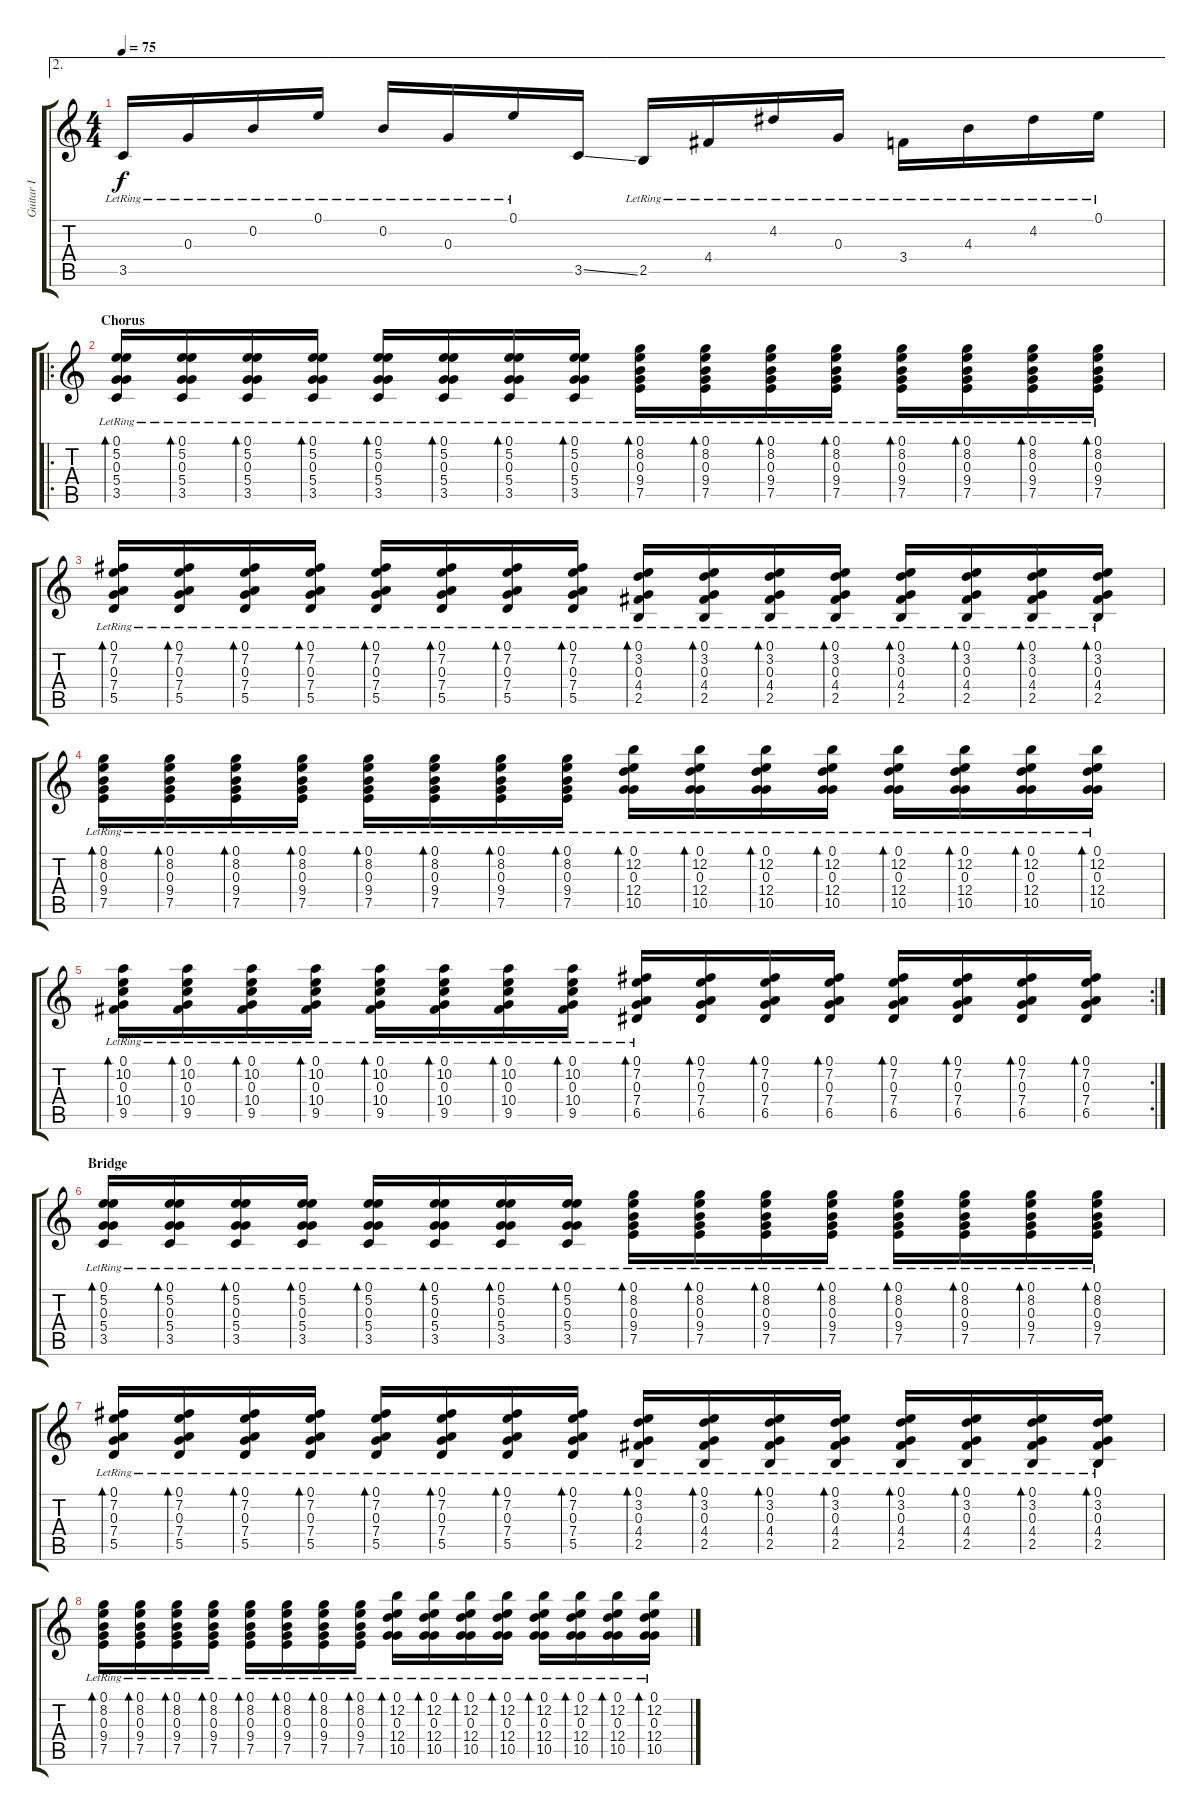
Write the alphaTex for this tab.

\track ("Guitar I" "Guitar I") {instrument acousticguitarsteel}
\staff {score tabs}
\tuning (E4 B3 G3 D3 A2 E2) {hide}
\ae 2
\ts (4 4)
\tempo 75
\clef g2
\ks c
3.5{lr}.16{dy f} 0.3{lr}.16 0.2{lr}.16 0.1{lr}.16 0.2{lr}.16 0.3{lr}.16 0.1{lr}.16 3.5{ss}.16 2.5{lr}.16 4.4{lr}.16 4.2{lr}.16 0.3{lr}.16 3.4{lr}.16 4.3{lr}.16 4.2{lr}.16 0.1{lr}.16 |
\ro
\section ("" "Chorus")
(0.1 5.2 0.3 5.4 3.5{lr}).16{bd 30} (0.1 5.2 0.3 5.4{lr} 3.5).16{bd 30} (0.1 5.2 0.3{lr} 5.4 3.5).16{bd 30} (0.1 5.2{lr} 0.3 5.4 3.5).16{bd 30} (0.1 5.2 0.3 5.4 3.5{lr}).16{bd 30} (0.1 5.2 0.3 5.4{lr} 3.5).16{bd 30} (0.1 5.2 0.3{lr} 5.4 3.5).16{bd 30} (0.1 5.2{lr} 0.3 5.4 3.5).16{bd 30} (0.1 8.2 0.3 9.4 7.5{lr}).16{bd 30} (0.1 8.2 0.3 9.4{lr} 7.5).16{bd 30} (0.1 8.2 0.3{lr} 9.4 7.5).16{bd 30} (0.1{lr} 8.2{lr} 0.3 9.4 7.5).16{bd 30} (0.1 8.2 0.3 9.4 7.5{lr}).16{bd 30} (0.1 8.2 0.3 9.4{lr} 7.5).16{bd 30} (0.1 8.2 0.3{lr} 9.4 7.5).16{bd 30} (0.1{lr} 8.2{lr} 0.3 9.4 7.5).16{bd 30} |
(0.1 7.2 0.3 7.4 5.5{lr}).16{bd 30} (0.1 7.2 0.3 7.4{lr} 5.5).16{bd 30} (0.1 7.2 0.3{lr} 7.4 5.5).16{bd 30} (0.1 7.2{lr} 0.3 7.4 5.5).16{bd 30} (0.1 7.2 0.3 7.4 5.5{lr}).16{bd 30} (0.1 7.2 0.3 7.4{lr} 5.5).16{bd 30} (0.1 7.2 0.3{lr} 7.4 5.5).16{bd 30} (0.1 7.2{lr} 0.3 7.4 5.5).16{bd 30} (0.1 3.2 0.3 4.4 2.5{lr}).16{bd 30} (0.1 3.2 0.3 4.4{lr} 2.5).16{bd 30} (0.1 3.2 0.3{lr} 4.4 2.5).16{bd 30} (0.1 3.2{lr} 0.3 4.4 2.5).16{bd 30} (0.1 3.2 0.3 4.4 2.5{lr}).16{bd 30} (0.1 3.2 0.3 4.4{lr} 2.5).16{bd 30} (0.1 3.2 0.3{lr} 4.4 2.5).16{bd 30} (0.1 3.2{lr} 0.3 4.4 2.5).16{bd 30} |
(0.1 8.2 0.3 9.4 7.5{lr}).16{bd 30} (0.1 8.2 0.3 9.4{lr} 7.5).16{bd 30} (0.1 8.2 0.3{lr} 9.4 7.5).16{bd 30} (0.1{lr} 8.2{lr} 0.3 9.4 7.5).16{bd 30} (0.1 8.2 0.3 9.4 7.5{lr}).16{bd 30} (0.1 8.2 0.3 9.4{lr} 7.5).16{bd 30} (0.1 8.2 0.3{lr} 9.4 7.5).16{bd 30} (0.1{lr} 8.2{lr} 0.3 9.4 7.5).16{bd 30} (0.1 12.2 0.3 12.4 10.5{lr}).16{bd 30} (0.1 12.2 0.3 12.4{lr} 10.5).16{bd 30} (0.1 12.2 0.3{lr} 12.4 10.5).16{bd 30} (0.1{lr} 12.2{lr} 0.3 12.4 10.5).16{bd 30} (0.1 12.2 0.3 12.4 10.5{lr}).16{bd 30} (0.1 12.2 0.3 12.4{lr} 10.5).16{bd 30} (0.1 12.2 0.3{lr} 12.4 10.5).16{bd 30} (0.1{lr} 12.2{lr} 0.3 12.4 10.5).16{bd 30} |
\rc 2
(0.1 10.2 0.3 10.4 9.5{lr}).16{bd 30} (0.1 10.2 0.3 10.4{lr} 9.5).16{bd 30} (0.1 10.2 0.3{lr} 10.4 9.5).16{bd 30} (0.1{lr} 10.2{lr} 0.3 10.4 9.5).16{bd 30} (0.1 10.2 0.3 10.4 9.5{lr}).16{bd 30} (0.1 10.2 0.3 10.4{lr} 9.5).16{bd 30} (0.1 10.2 0.3{lr} 10.4 9.5).16{bd 30} (0.1{lr} 10.2{lr} 0.3 10.4 9.5).16{bd 30} (0.1{lr} 7.2{lr} 0.3{lr} 7.4{lr} 6.5{lr}).16{bd 60} (0.1 7.2 0.3 7.4 6.5).16{bd 30} (0.1 7.2 0.3 7.4 6.5).16{bd 30} (0.1 7.2 0.3 7.4 6.5).16{bd 30} (0.1 7.2 0.3 7.4 6.5).16{bd 30} (0.1 7.2 0.3 7.4 6.5).16{bd 30} (0.1 7.2 0.3 7.4 6.5).16{bd 30} (0.1 7.2 0.3 7.4 6.5).16{bd 30} |
\section ("" "Bridge")
(0.1 5.2 0.3 5.4 3.5{lr}).16{bd 30 instrument overdrivenguitar} (0.1 5.2 0.3 5.4{lr} 3.5).16{bd 30} (0.1 5.2 0.3{lr} 5.4 3.5).16{bd 30} (0.1 5.2{lr} 0.3 5.4 3.5).16{bd 30} (0.1 5.2 0.3 5.4 3.5{lr}).16{bd 30} (0.1 5.2 0.3 5.4{lr} 3.5).16{bd 30} (0.1 5.2 0.3{lr} 5.4 3.5).16{bd 30} (0.1 5.2{lr} 0.3 5.4 3.5).16{bd 30} (0.1 8.2 0.3 9.4 7.5{lr}).16{bd 30} (0.1 8.2 0.3 9.4{lr} 7.5).16{bd 30} (0.1 8.2 0.3{lr} 9.4 7.5).16{bd 30} (0.1{lr} 8.2{lr} 0.3 9.4 7.5).16{bd 30} (0.1 8.2 0.3 9.4 7.5{lr}).16{bd 30} (0.1 8.2 0.3 9.4{lr} 7.5).16{bd 30} (0.1 8.2 0.3{lr} 9.4 7.5).16{bd 30} (0.1{lr} 8.2{lr} 0.3 9.4 7.5).16{bd 30} |
(0.1 7.2 0.3 7.4 5.5{lr}).16{bd 30} (0.1 7.2 0.3 7.4{lr} 5.5).16{bd 30} (0.1 7.2 0.3{lr} 7.4 5.5).16{bd 30} (0.1 7.2{lr} 0.3 7.4 5.5).16{bd 30} (0.1 7.2 0.3 7.4 5.5{lr}).16{bd 30} (0.1 7.2 0.3 7.4{lr} 5.5).16{bd 30} (0.1 7.2 0.3{lr} 7.4 5.5).16{bd 30} (0.1 7.2{lr} 0.3 7.4 5.5).16{bd 30} (0.1 3.2 0.3 4.4 2.5{lr}).16{bd 30} (0.1 3.2 0.3 4.4{lr} 2.5).16{bd 30} (0.1 3.2 0.3{lr} 4.4 2.5).16{bd 30} (0.1 3.2{lr} 0.3 4.4 2.5).16{bd 30} (0.1 3.2 0.3 4.4 2.5{lr}).16{bd 30} (0.1 3.2 0.3 4.4{lr} 2.5).16{bd 30} (0.1 3.2 0.3{lr} 4.4 2.5).16{bd 30} (0.1 3.2{lr} 0.3 4.4 2.5).16{bd 30} |
(0.1 8.2 0.3 9.4 7.5{lr}).16{bd 30} (0.1 8.2 0.3 9.4{lr} 7.5).16{bd 30} (0.1 8.2 0.3{lr} 9.4 7.5).16{bd 30} (0.1{lr} 8.2{lr} 0.3 9.4 7.5).16{bd 30} (0.1 8.2 0.3 9.4 7.5{lr}).16{bd 30} (0.1 8.2 0.3 9.4{lr} 7.5).16{bd 30} (0.1 8.2 0.3{lr} 9.4 7.5).16{bd 30} (0.1{lr} 8.2{lr} 0.3 9.4 7.5).16{bd 30} (0.1 12.2 0.3 12.4 10.5{lr}).16{bd 30} (0.1 12.2 0.3 12.4{lr} 10.5).16{bd 30} (0.1 12.2 0.3{lr} 12.4 10.5).16{bd 30} (0.1{lr} 12.2{lr} 0.3 12.4 10.5).16{bd 30} (0.1 12.2 0.3 12.4 10.5{lr}).16{bd 30} (0.1 12.2 0.3 12.4{lr} 10.5).16{bd 30} (0.1 12.2 0.3{lr} 12.4 10.5).16{bd 30} (0.1{lr} 12.2{lr} 0.3 12.4 10.5).16{bd 30}
